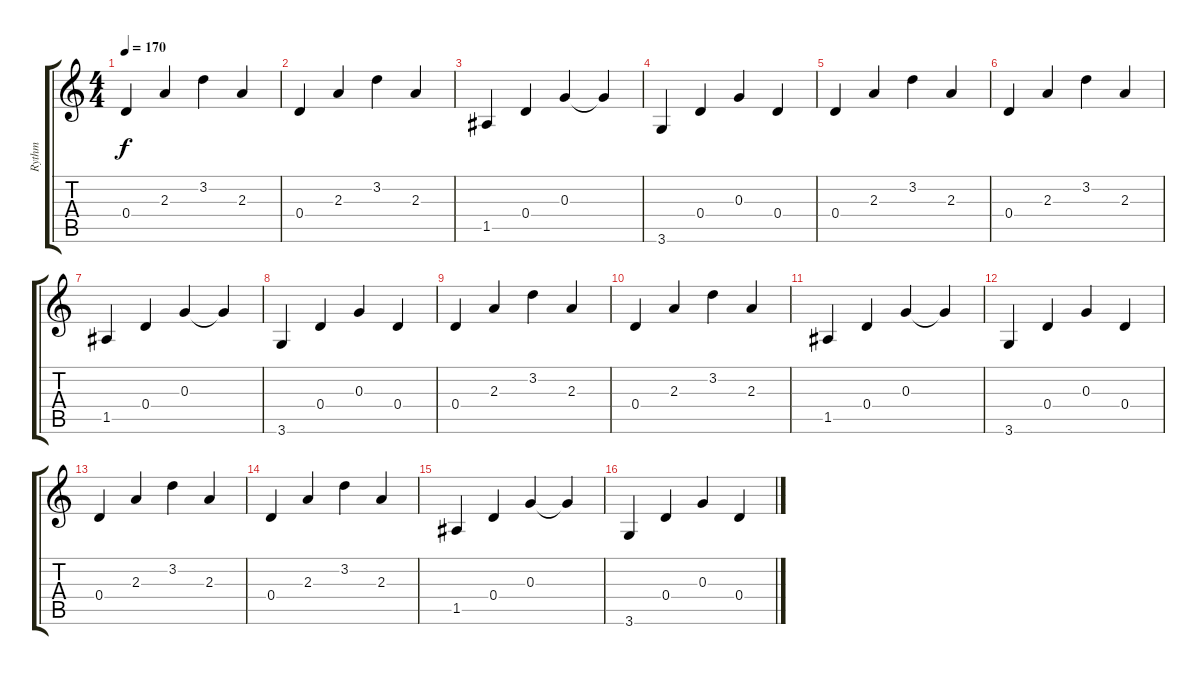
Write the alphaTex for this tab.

\track ("Rythm" "Rythm") {instrument electricguitarclean}
\staff {score tabs}
\tuning (E4 B3 G3 D3 A2 E2) {hide}
\ts (4 4)
\tempo 170
\clef g2
\ks c
0.4.4{dy f instrument electricguitarclean} 2.3.4 3.2.4 2.3.4 |
0.4.4 2.3.4 3.2.4 2.3.4 |
1.5.4 0.4.4 0.3.4 0.3{t}.4 |
3.6.4 0.4.4 0.3.4 0.4.4 |
0.4.4 2.3.4 3.2.4 2.3.4 |
0.4.4 2.3.4 3.2.4 2.3.4 |
1.5.4 0.4.4 0.3.4 0.3{t}.4 |
3.6.4 0.4.4 0.3.4 0.4.4 |
0.4.4 2.3.4 3.2.4 2.3.4 |
0.4.4 2.3.4 3.2.4 2.3.4 |
1.5.4 0.4.4 0.3.4 0.3{t}.4 |
3.6.4 0.4.4 0.3.4 0.4.4 |
0.4.4 2.3.4 3.2.4 2.3.4 |
0.4.4 2.3.4 3.2.4 2.3.4 |
1.5.4 0.4.4 0.3.4 0.3{t}.4 |
3.6.4 0.4.4 0.3.4 0.4.4
